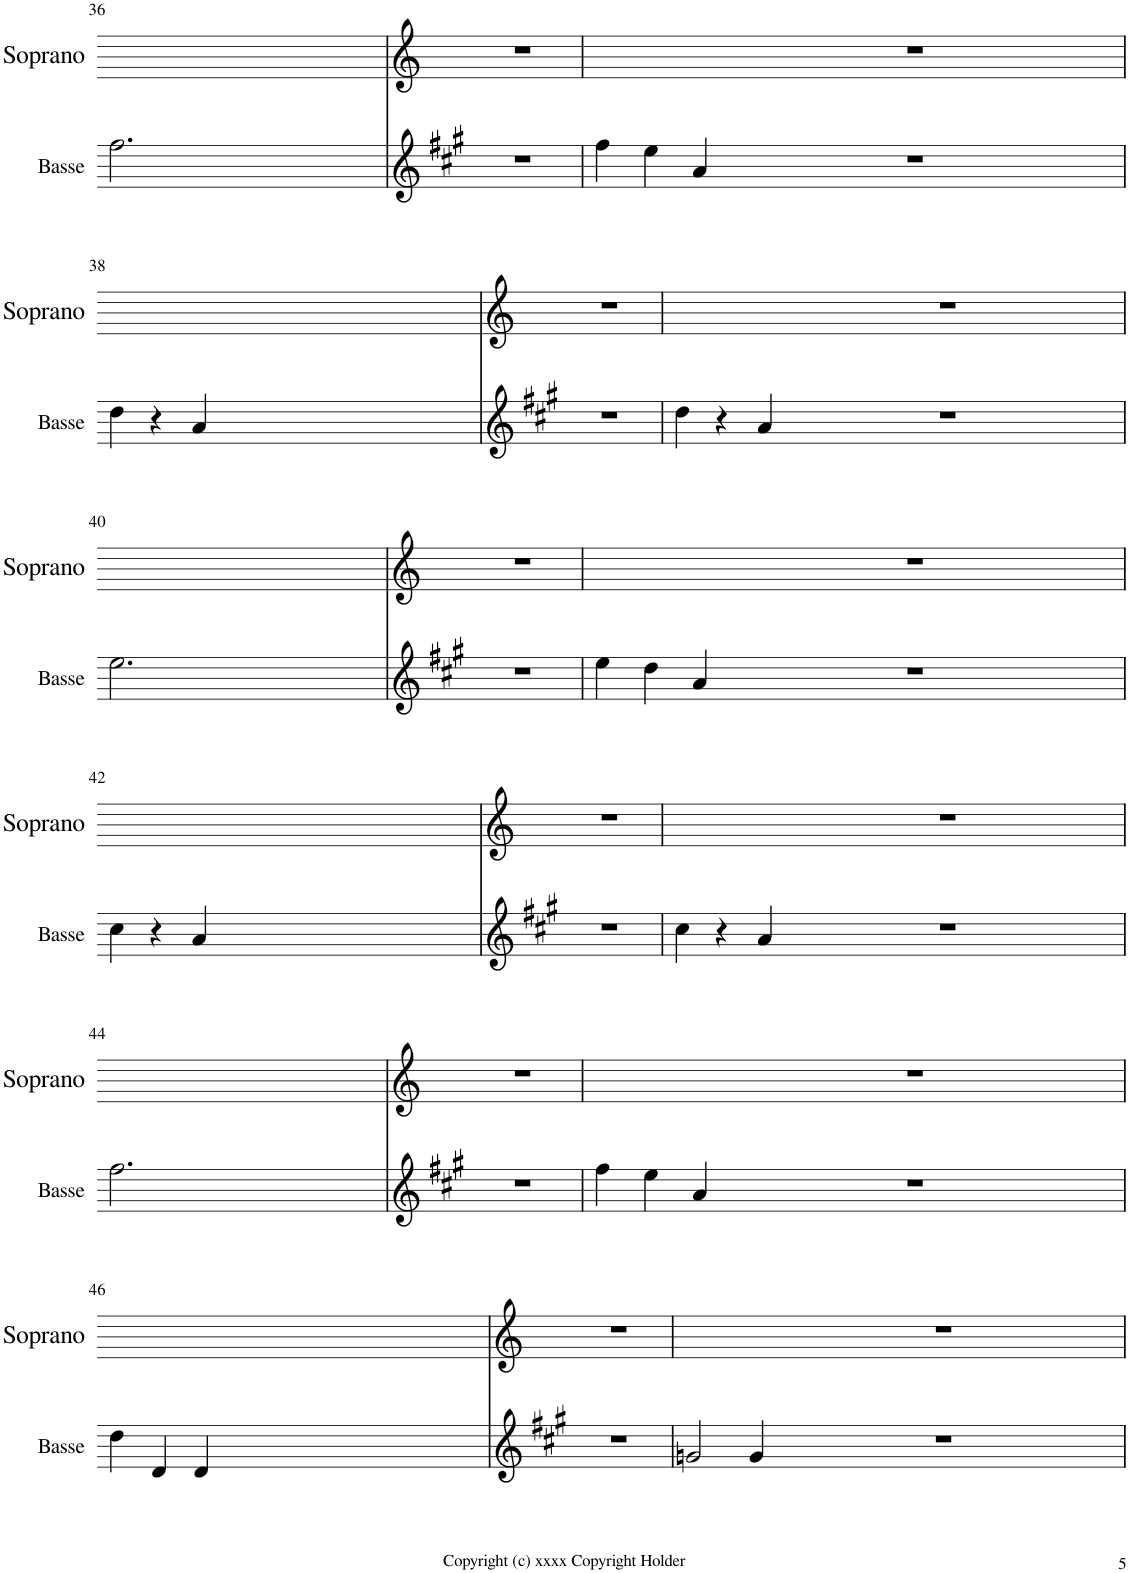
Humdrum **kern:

**kern	**kern
*part2	*part1
*staff2	*staff1
*I"Basse	*I"Soprano
*I'Basse	*I'Soprano
!!LO:PB:g=z
*clefG2	*clefG2
*k[f#c#g#]	*k[]
*M3/4	*M3/4
=36	=36
2.ff#\	2.r
1.ryy	0ryy
2.r	.
.	4ryy
=37	=37
4ff#\	2.r
4ee\	.
4a/	.
1.ryy	0ryy
2.r	.
.	4ryy
!!LO:LB:g=z
=38	=38
4dd\	2.r
4r	.
4a/	.
1.ryy	0ryy
2.r	.
.	4ryy
=39	=39
4dd\	2.r
4r	.
4a/	.
1.ryy	0ryy
2.r	.
.	4ryy
!!LO:LB:g=z
=40	=40
2.ee\	2.r
1.ryy	0ryy
2.r	.
.	4ryy
=41	=41
4ee\	2.r
4dd\	.
4a/	.
1.ryy	0ryy
2.r	.
.	4ryy
!!LO:LB:g=z
=42	=42
4cc#\	2.r
4r	.
4a/	.
1.ryy	0ryy
2.r	.
.	4ryy
=43	=43
4cc#\	2.r
4r	.
4a/	.
1.ryy	0ryy
2.r	.
.	4ryy
!!LO:LB:g=z
=44	=44
2.ff#\	2.r
1.ryy	0ryy
2.r	.
.	4ryy
=45	=45
4ff#\	2.r
4ee\	.
4a/	.
1.ryy	0ryy
2.r	.
.	4ryy
!!LO:LB:g=z
=46	=46
4dd\	2.r
4d/	.
4d/	.
1.ryy	0ryy
2.r	.
.	4ryy
=47	=47
2gn/	2.r
4g/	.
1.ryy	0ryy
2.r	.
.	4ryy
=	=
*-	*-
